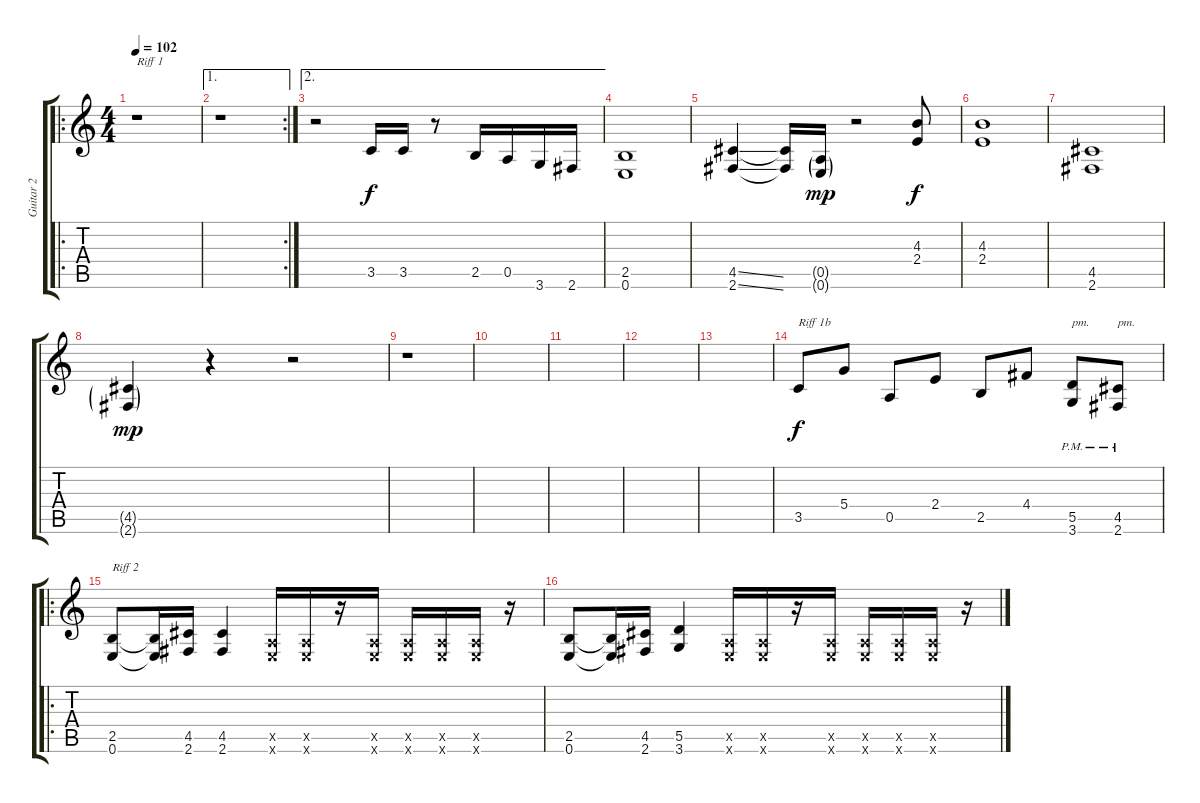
\track ("Guitar 2" "Guitar 2") {instrument distortionguitar}
\staff {score tabs}
\tuning (E4 B3 G3 D3 A2 E2) {hide}
\ro
\ts (4 4)
\tempo 102
\clef g2
\ks c
r.1{txt "Riff 1" dy f instrument distortionguitar} |
\ae 1
\rc 2
r.1 |
\ae 2
r.2 3.5.16 3.5.16 r.8 2.5.16 0.5.16 3.6.16 2.6.16 |
(2.5 0.6).1 |
(4.5{ss} 2.6{ss}).4 (4.5{t} 2.6{t}).16 (0.5{g} 0.6{g}).16{dy mp volume 0} r.2{volume 13} (4.3 2.4).8{dy f} |
(4.3 2.4).1 |
(4.5 2.6).1 |
(4.5{g} 2.6{g}).4{dy mp} r.4 r.2 |
r.1 |
|
|
|
|
3.5.8{txt "Riff 1b" dy f} 5.4.8 0.5.8 2.4.8 2.5.8 4.4.8 (5.5 3.6{pm}).8{txt "pm."} (4.5{pm} 2.6{pm}).8{txt "pm."} |
\ro
(2.5 0.6).8{txt "Riff 2"} (2.5{t} 0.6{t}).16 (4.5 2.6).16 (4.5 2.6).4 (0.5{x} 0.6{x}).16 (0.5{x} 0.6{x}).16 r.16 (0.5{x} 0.6{x}).16 (0.5{x} 0.6{x}).16 (0.5{x} 0.6{x}).16 (0.5{x} 0.6{x}).16 r.16 |
(2.5 0.6).8 (2.5{t} 0.6{t}).16 (4.5 2.6).16 (5.5 3.6).4 (0.5{x} 0.6{x}).16 (0.5{x} 0.6{x}).16 r.16 (0.5{x} 0.6{x}).16 (0.5{x} 0.6{x}).16 (0.5{x} 0.6{x}).16 (0.5{x} 0.6{x}).16 r.16
